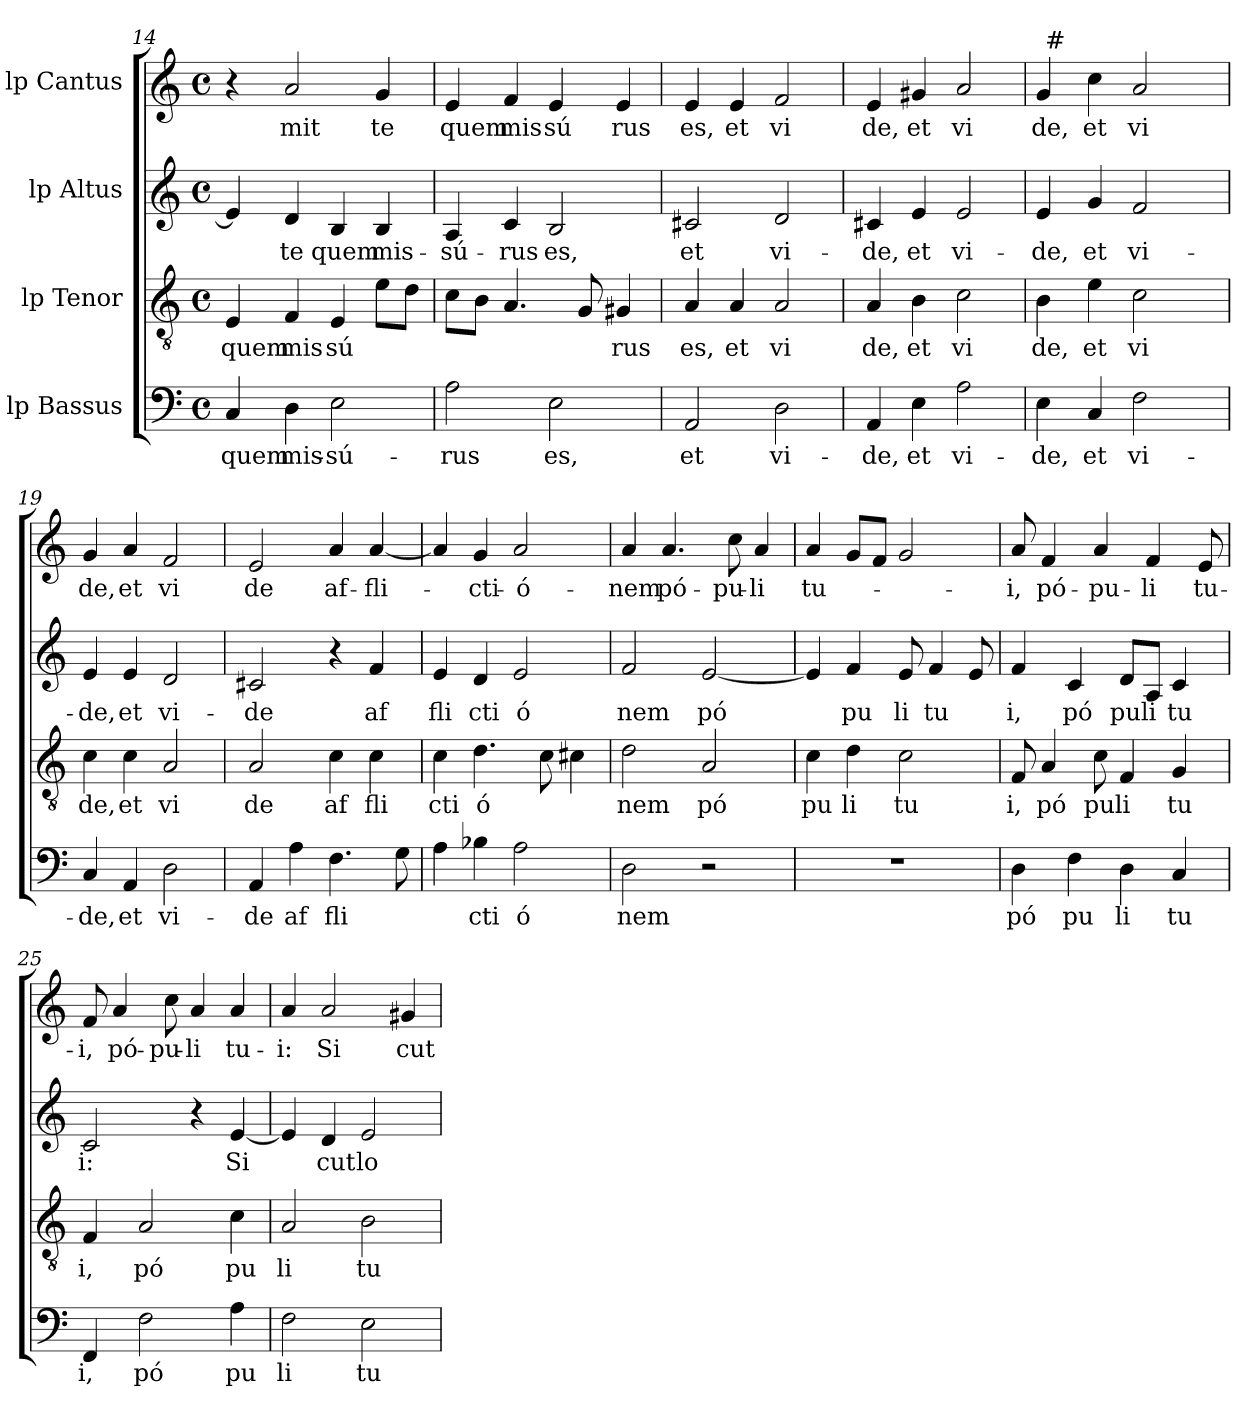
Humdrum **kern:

**kern	**text	**kern	**text	**kern	**text	**kern	**text
*part4	*part4	*part3	*part3	*part2	*part2	*part1	*part1
*staff4	*staff4	*staff3	*staff3	*staff2	*staff2	*staff1	*staff1
*I"lp Bassus	*	*I"lp Tenor	*	*I"lp Altus	*	*I"lp Cantus	*
*clefF4	*	*clefGv2	*	*clefG2	*	*clefG2	*
*M4/4	*	*M4/4	*	*M4/4	*	*M4/4	*
*met(c)	*	*met(c)	*	*met(c)	*	*met(c)	*
=14	=14	=14	=14	=14	=14	=14	=14
!	!LO:LY:b:cj	!	!LO:LY:b:cj	!	!	!	!
4C/	quem	4E/	quem	4e/]	.	4r	.
!	!LO:LY:b:cj	!	!LO:LY:b:cj	!	!LO:LY:b:cj	!	!LO:LY:b:cj
4D\	mis-	4F/	mis	4d/	-te	2a/	mit
!	!LO:LY:b:cj	!	!LO:LY:b:cj	!	!LO:LY:b:cj	!	!
2E\	-sú-	4E/	sú	4B/	quem	.	.
!	!	!	!	!	!LO:LY:b:cj	!	!LO:LY:b:cj
.	.	8e\L	.	4B/	mis-	4g/	te
.	.	8d\J	.	.	.	.	.
=15	=15	=15	=15	=15	=15	=15	=15
!	!LO:LY:b:cj	!	!	!	!LO:LY:b:cj	!	!LO:LY:b:cj
2A\	-rus	8c\L	.	4A/	-sú-	4e/	quem
.	.	8B\J	.	.	.	.	.
!	!	!	!	!	!LO:LY:b:cj	!	!LO:LY:b:cj
.	.	4.A/	.	4c/	-rus	4f/	mis
!	!LO:LY:b:cj	!	!	!	!LO:LY:b:cj	!	!LO:LY:b:cj
2E\	es,	.	.	2B/	es,	4e/	sú
.	.	8G/	.	.	.	.	.
!	!	!	!LO:LY:b:cj	!	!	!	!LO:LY:b:cj
.	.	4G#X/	rus	.	.	4e/	rus
=16	=16	=16	=16	=16	=16	=16	=16
!	!LO:LY:b:cj	!	!LO:LY:b:cj	!	!LO:LY:b:cj	!	!LO:LY:b:cj
2AA/	et	4A/	es,	2c#X/	et	4e/	es,
!	!	!	!LO:LY:b:cj	!	!	!	!LO:LY:b:cj
.	.	4A/	et	.	.	4e/	et
!	!LO:LY:b:cj	!	!LO:LY:b:cj	!	!LO:LY:b:cj	!	!LO:LY:b:cj
2D\	vi-	2A/	vi	2d/	vi-	2f/	vi
=17	=17	=17	=17	=17	=17	=17	=17
!	!LO:LY:b:cj	!	!LO:LY:b:cj	!	!LO:LY:b:cj	!	!LO:LY:b:cj
4AA/	-de,	4A/	de,	4c#X/	-de,	4e/	de,
!	!LO:LY:b:cj	!	!LO:LY:b:cj	!	!LO:LY:b:cj	!	!LO:LY:b:cj
4E\	et	4B\	et	4e/	et	4g#X/	et
!	!LO:LY:b:cj	!	!LO:LY:b:cj	!	!LO:LY:b:cj	!	!LO:LY:b:cj
2A\	vi-	2c\	vi	2e/	vi-	2a/	vi
=18	=18	=18	=18	=18	=18	=18	=18
!	!LO:LY:b:cj	!	!LO:LY:b:cj	!	!LO:LY:b:cj	!	!LO:LY:b:cj
*	*	*	*	*	*	*^	*
4E\	-de,	4B\	de,	4e/	-de,	4g/	64ryy	de,
!	!	!	!	!	!	!	!LO:TX:a:t=#	!
.	.	.	.	.	.	.	2ryy	.
!	!LO:LY:b:cj	!	!LO:LY:b:cj	!	!LO:LY:b:cj	!	!	!LO:LY:b:cj
4C/	et	4e\	et	4g/	et	4cc\	.	et
!	!LO:LY:b:cj	!	!LO:LY:b:cj	!	!LO:LY:b:cj	!	!	!LO:LY:b:cj
2F\	vi-	2c\	vi	2f/	vi-	2a/	.	vi
.	.	.	.	.	.	.	4ryy	.
.	.	.	.	.	.	.	8...ryy	.
=19	=19	=19	=19	=19	=19	=19	=19	=19
!	!LO:LY:b:cj	!	!LO:LY:b:cj	!	!LO:LY:b:cj	!	!	!LO:LY:b:cj
*	*	*	*	*	*	*v	*v	*
4C/	-de,	4c\	de,	4e/	-de,	4g/	de,
!	!LO:LY:b:cj	!	!LO:LY:b:cj	!	!LO:LY:b:cj	!	!LO:LY:b:cj
4AA/	et	4c\	et	4e/	et	4a/	et
!	!LO:LY:b:cj	!	!LO:LY:b:cj	!	!LO:LY:b:cj	!	!LO:LY:b:cj
2D\	vi-	2A/	vi	2d/	vi-	2f/	vi
!!LO:LB:g=z
=20	=20	=20	=20	=20	=20	=20	=20
!	!LO:LY:b:cj	!	!LO:LY:b:cj	!	!LO:LY:b:cj	!	!LO:LY:b:cj
4AA/	-de	2A/	de	2c#X/	-de	2e/	de
!	!LO:LY:b:cj	!	!	!	!	!	!
4A\	af	.	.	.	.	.	.
!	!LO:LY:b:cj	!	!LO:LY:b:cj	!	!	!	!LO:LY:b:cj
4.F\	fli	4c\	af	4r	.	4a/	af-
!	!	!	!LO:LY:b:cj	!	!LO:LY:b:cj	!	!LO:LY:b:cj
.	.	4c\	fli	4f/	af	[<4a/	-fli-
8G\	.	.	.	.	.	.	.
=21	=21	=21	=21	=21	=21	=21	=21
!	!	!	!LO:LY:b:cj	!	!LO:LY:b:cj	!	!
4A\	.	4c\	cti	4e/	fli	4a/]	.
!	!LO:LY:b:cj	!	!LO:LY:b:cj	!	!LO:LY:b:cj	!	!LO:LY:b:cj
4B-X\	cti	4.d\	ó	4d/	cti	4g/	-cti-
!	!LO:LY:b:cj	!	!	!	!LO:LY:b:cj	!	!LO:LY:b:cj
2A\	ó	.	.	2e/	ó	2a/	-ó-
.	.	8c\	.	.	.	.	.
.	.	4c#X\	.	.	.	.	.
=22	=22	=22	=22	=22	=22	=22	=22
!	!LO:LY:b:cj	!	!LO:LY:b:cj	!	!LO:LY:b:cj	!	!LO:LY:b:cj
2D\	nem	2d\	nem	2f/	nem	4a/	-nem
!	!	!	!	!	!	!	!LO:LY:b:cj
.	.	.	.	.	.	4.a/	pó-
!	!	!	!LO:LY:b:cj	!	!LO:LY:b:cj	!	!
2r	.	2A/	pó	[<2e/	pó	.	.
!	!	!	!	!	!	!	!LO:LY:b:cj
.	.	.	.	.	.	8cc\	-pu-
!	!	!	!	!	!	!	!LO:LY:b:cj
.	.	.	.	.	.	4a/	-li
=23	=23	=23	=23	=23	=23	=23	=23
!	!	!	!LO:LY:b:cj	!	!	!	!LO:LY:b:cj
1r	.	4c\	pu	4e/]	.	4a/	tu-
!	!	!	!LO:LY:b:cj	!	!LO:LY:b:cj	!	!
.	.	4d\	li	4f/	pu	8g/L	.
.	.	.	.	.	.	8f/J	.
!	!	!	!LO:LY:b:cj	!	!LO:LY:b:cj	!	!
.	.	2c\	tu	8e/	li	2g/	.
!	!	!	!	!	!LO:LY:b:cj	!	!
.	.	.	.	4f/	tu	.	.
.	.	.	.	8e/	.	.	.
=24	=24	=24	=24	=24	=24	=24	=24
!	!LO:LY:b:cj	!	!LO:LY:b:cj	!	!LO:LY:b:cj	!	!LO:LY:b:cj
4D\	pó	8F/	i,	4f/	i,	8a/	-i,
!	!	!	!LO:LY:b:cj	!	!	!	!LO:LY:b:cj
.	.	4A/	pó	.	.	4f/	pó-
!	!LO:LY:b:cj	!	!	!	!LO:LY:b:cj	!	!
4F\	pu	.	.	4c/	pó	.	.
!	!	!	!LO:LY:b:cj	!	!	!	!LO:LY:b:cj
.	.	8c\	pu	.	.	4a/	-pu-
!	!LO:LY:b:cj	!	!LO:LY:b:cj	!	!LO:LY:b:cj	!	!
4D\	li	4F/	li	8d/L	pu	.	.
!	!	!	!	!	!LO:LY:b:cj	!	!LO:LY:b:cj
.	.	.	.	8A/J	li	4f/	-li
!	!LO:LY:b:cj	!	!LO:LY:b:cj	!	!LO:LY:b:cj	!	!
4C/	tu	4G/	tu	4c/	tu	.	.
!	!	!	!	!	!	!	!LO:LY:b:cj
.	.	.	.	.	.	8e/	tu-
=25	=25	=25	=25	=25	=25	=25	=25
!	!LO:LY:b:cj	!	!LO:LY:b:cj	!	!LO:LY:b:cj	!	!LO:LY:b:cj
4FF/	i,	4F/	i,	2c/	i:	8f/	-i,
!	!	!	!	!	!	!	!LO:LY:b:cj
.	.	.	.	.	.	4a/	pó-
!	!LO:LY:b:cj	!	!LO:LY:b:cj	!	!	!	!
2F\	pó	2A/	pó	.	.	.	.
!	!	!	!	!	!	!	!LO:LY:b:cj
.	.	.	.	.	.	8cc\	-pu-
!	!	!	!	!	!	!	!LO:LY:b:cj
.	.	.	.	4r	.	4a/	-li
!	!LO:LY:b:cj	!	!LO:LY:b:cj	!	!LO:LY:b:cj	!	!LO:LY:b:cj
4A\	pu	4c\	pu	[>4e/	Si	4a/	tu-
!!LO:PB:g=z
=26	=26	=26	=26	=26	=26	=26	=26
!	!LO:LY:b:cj	!	!LO:LY:b:cj	!	!	!	!LO:LY:b:cj
2F\	li	2A/	li	4e/]	.	4a/	-i:
!	!	!	!	!	!LO:LY:b:cj	!	!LO:LY:b:cj
.	.	.	.	4d/	cut	2a/	Si
!	!LO:LY:b:cj	!	!LO:LY:b:cj	!	!LO:LY:b:cj	!	!
2E\	tu	2B\	tu	2e/	lo	.	.
!	!	!	!	!	!	!	!LO:LY:b:cj
.	.	.	.	.	.	4g#X/	cut
=	=	=	=	=	=	=	=
*-	*-	*-	*-	*-	*-	*-	*-
